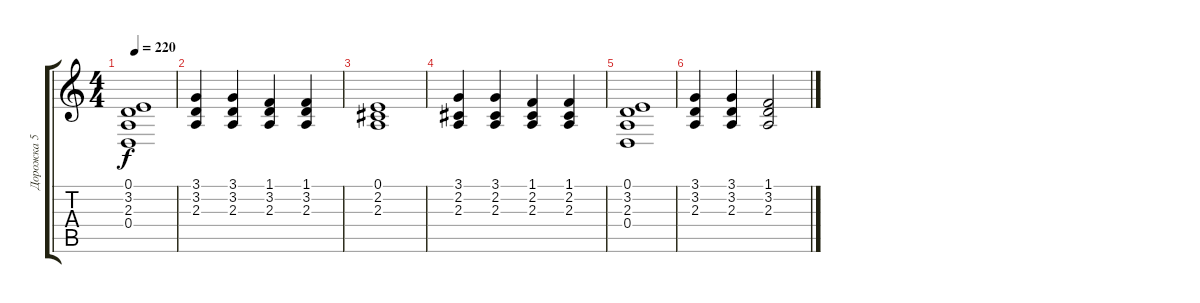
\track ("Дорожка 5" "Дорожка 5") {instrument acousticgrandpiano}
\staff {score tabs}
\tuning (E4 B3 G3 D3 A2 E2) {hide}
\ts (4 4)
\tempo 220
\clef g2
\ks c
(0.1 3.2 2.3 0.4).1{dy f} |
(3.1 3.2 2.3).4 (3.1 3.2 2.3).4 (1.1 3.2 2.3).4 (1.1 3.2 2.3).4 |
(0.1 2.2 2.3).1 |
(3.1 2.2 2.3).4 (3.1 2.2 2.3).4 (1.1 2.2 2.3).4 (1.1 2.2 2.3).4 |
(0.1 3.2 2.3 0.4).1 |
(3.1 3.2 2.3).4 (3.1 3.2 2.3).4 (1.1 3.2 2.3).2
